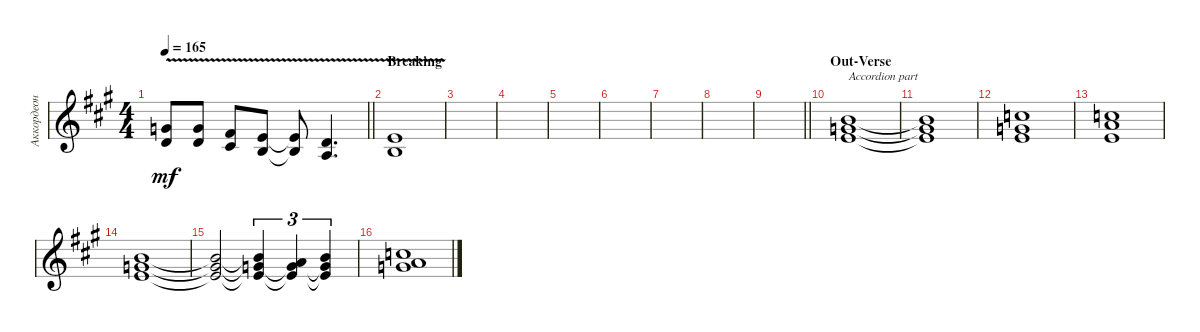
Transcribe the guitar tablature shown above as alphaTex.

\track ("Аккордеон" "Аккордеон") {instrument accordion}
\staff {score}
\tuning (E4 B3 G3 D3 A2 E2) {hide}
\ts (4 4)
\tempo 165
\clef g2
\barLineRight lightlight
\ks f#minor
(8.2{v} 7.3).8{dy mf} (8.2{v} 7.3).8 (7.2{v} 6.3).8 (5.2{v} 4.3).8 (5.2{t} 4.3{t}).8 (3.2{v} 2.3).4{d} |
\section ("" "Breaking")
(5.2{v} 4.3).1 |
|
|
|
|
|
|
\barLineRight lightlight
|
\section ("" "Out-Verse")
(7.1 8.2 9.3).1{txt "Accordion part" volume 10 instrument accordion} |
(7.1{t} 8.2{t} 9.3{t}).1 |
(8.1 8.2 9.3).1 |
(8.1 10.2 9.3).1 |
(7.1 8.2 9.3).1 |
(7.1{t} 8.2{t} 9.3{t}).2 (7.1{t} 8.2{t} 9.3{t}).4{tu (3 2)} (5.1 8.2{t} 9.3{t}).4{tu (3 2)} (7.1 8.2{t} 9.3{t}).4{tu (3 2)} |
(8.1 10.2 12.3).1
